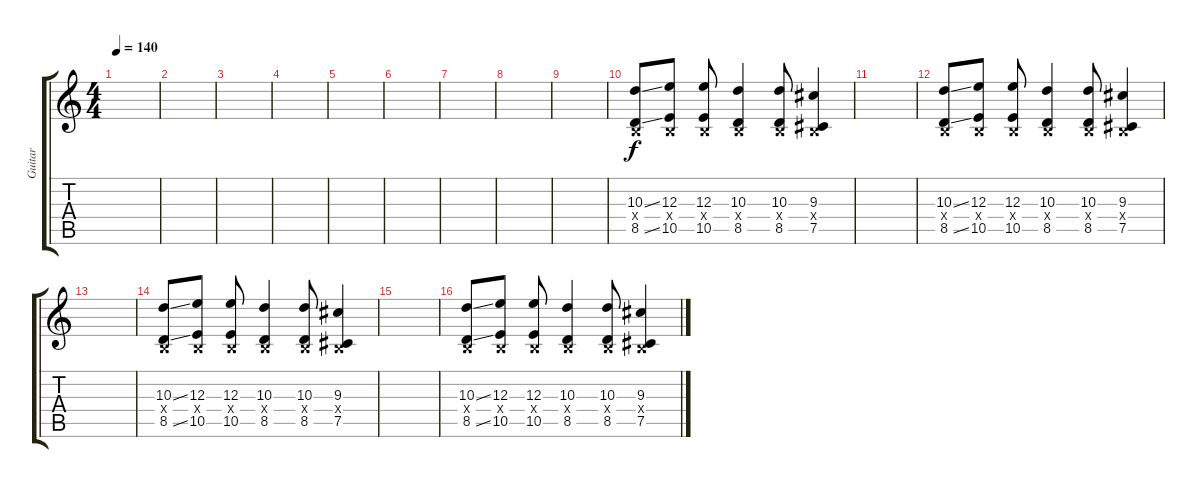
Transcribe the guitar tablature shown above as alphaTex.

\track ("Guitar" "Guitar") {instrument distortionguitar}
\staff {score tabs}
\tuning (Db4 Ab3 E3 B2 Gb2 B1) {hide}
\ts (4 4)
\tempo 140
\clef g2
\ks c
|
|
|
|
|
|
|
|
|
(10.3{ss} 0.4{x} 8.5{ss}).8 (12.3 0.4{x} 10.5).8 (12.3 0.4{x} 10.5).8 (10.3 0.4{x} 8.5).4 (10.3 0.4{x} 8.5).8 (9.3 0.4{x} 7.5).4 |
|
(10.3{ss} 0.4{x} 8.5{ss}).8 (12.3 0.4{x} 10.5).8 (12.3 0.4{x} 10.5).8 (10.3 0.4{x} 8.5).4 (10.3 0.4{x} 8.5).8 (9.3 0.4{x} 7.5).4 |
|
(10.3{ss} 0.4{x} 8.5{ss}).8 (12.3 0.4{x} 10.5).8 (12.3 0.4{x} 10.5).8 (10.3 0.4{x} 8.5).4 (10.3 0.4{x} 8.5).8 (9.3 0.4{x} 7.5).4 |
|
(10.3{ss} 0.4{x} 8.5{ss}).8 (12.3 0.4{x} 10.5).8 (12.3 0.4{x} 10.5).8 (10.3 0.4{x} 8.5).4 (10.3 0.4{x} 8.5).8 (9.3 0.4{x} 7.5).4
